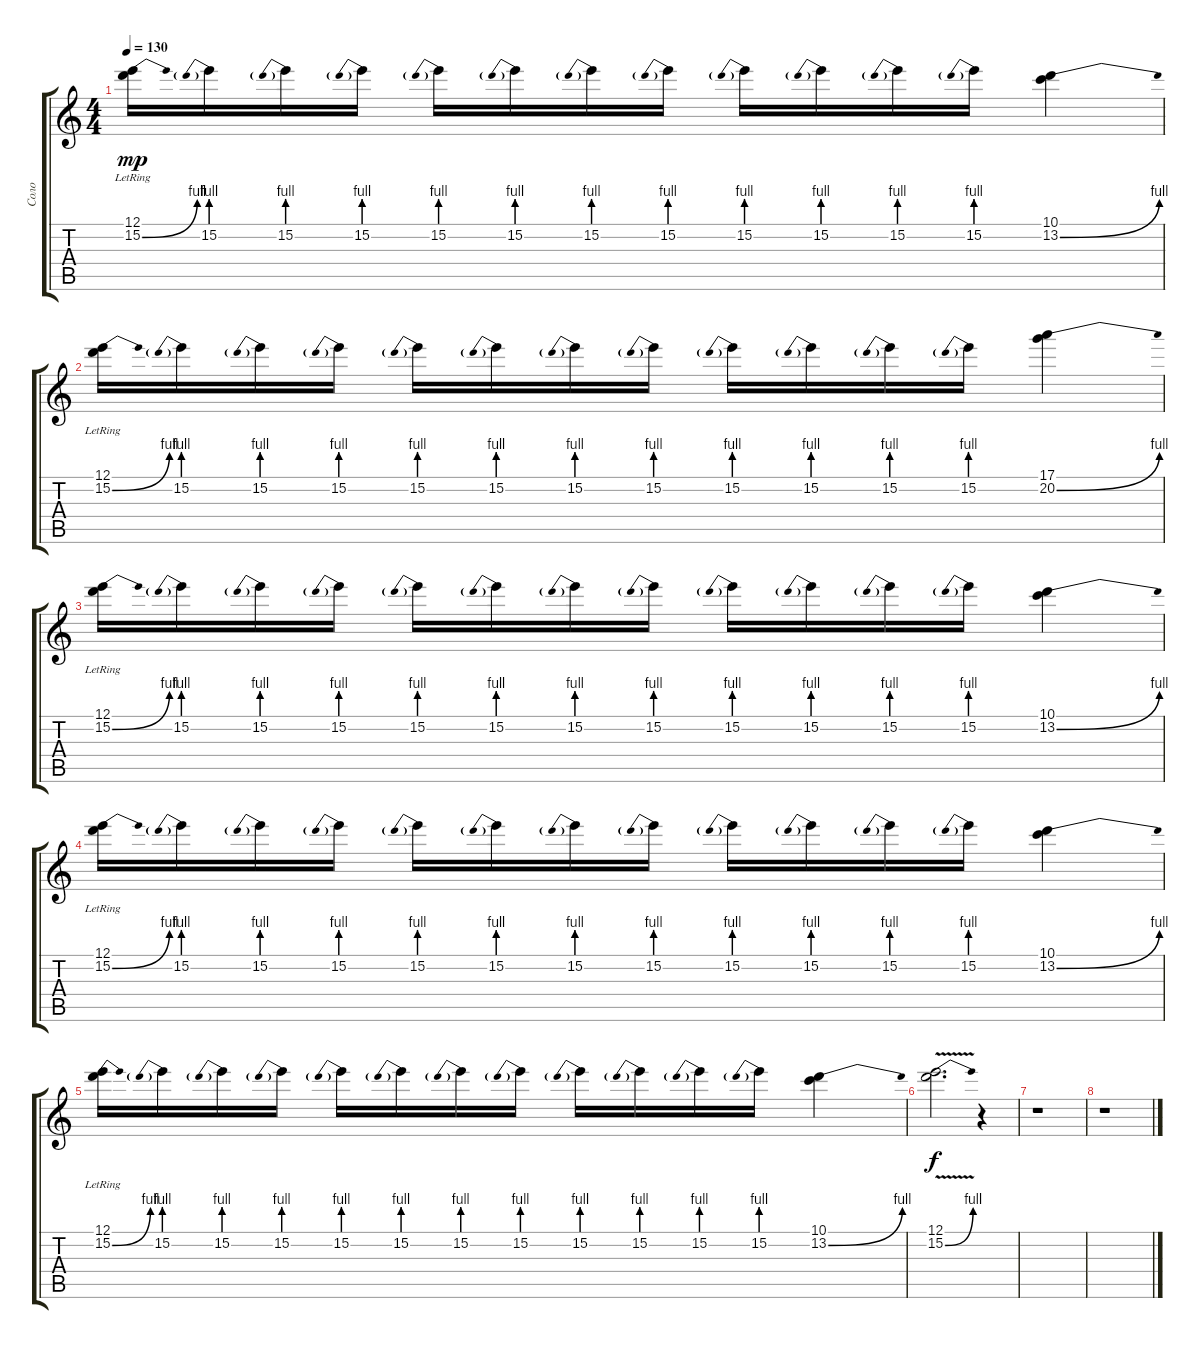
\track ("Соло" "Соло") {instrument distortionguitar}
\staff {score tabs}
\tuning (E4 B3 G3 D3 A2 E2) {hide}
\ts (4 4)
\tempo 130
\clef g2
\ks c
(12.1{lr} 15.2{be (bend 0 0 60 4)}).16{dy mp} 15.2{be (prebend 0 4 60 4)}.16 15.2{be (prebend 0 4 60 4)}.16 15.2{be (prebend 0 4 60 4)}.16 15.2{be (prebend 0 4 60 4)}.16 15.2{be (prebend 0 4 60 4)}.16 15.2{be (prebend 0 4 60 4)}.16 15.2{be (prebend 0 4 60 4)}.16 15.2{be (prebend 0 4 60 4)}.16 15.2{be (prebend 0 4 60 4)}.16 15.2{be (prebend 0 4 60 4)}.16 15.2{be (prebend 0 4 60 4)}.16 (10.1 13.2{be (bend 0 0 60 4)}).4 |
(12.1{lr} 15.2{be (bend 0 0 60 4)}).16 15.2{be (prebend 0 4 60 4)}.16 15.2{be (prebend 0 4 60 4)}.16 15.2{be (prebend 0 4 60 4)}.16 15.2{be (prebend 0 4 60 4)}.16 15.2{be (prebend 0 4 60 4)}.16 15.2{be (prebend 0 4 60 4)}.16 15.2{be (prebend 0 4 60 4)}.16 15.2{be (prebend 0 4 60 4)}.16 15.2{be (prebend 0 4 60 4)}.16 15.2{be (prebend 0 4 60 4)}.16 15.2{be (prebend 0 4 60 4)}.16 (17.1 20.2{be (bend 0 0 60 4)}).4 |
(12.1{lr} 15.2{be (bend 0 0 60 4)}).16 15.2{be (prebend 0 4 60 4)}.16 15.2{be (prebend 0 4 60 4)}.16 15.2{be (prebend 0 4 60 4)}.16 15.2{be (prebend 0 4 60 4)}.16 15.2{be (prebend 0 4 60 4)}.16 15.2{be (prebend 0 4 60 4)}.16 15.2{be (prebend 0 4 60 4)}.16 15.2{be (prebend 0 4 60 4)}.16 15.2{be (prebend 0 4 60 4)}.16 15.2{be (prebend 0 4 60 4)}.16 15.2{be (prebend 0 4 60 4)}.16 (10.1 13.2{be (bend 0 0 60 4)}).4 |
(12.1{lr} 15.2{be (bend 0 0 60 4)}).16 15.2{be (prebend 0 4 60 4)}.16 15.2{be (prebend 0 4 60 4)}.16 15.2{be (prebend 0 4 60 4)}.16 15.2{be (prebend 0 4 60 4)}.16 15.2{be (prebend 0 4 60 4)}.16 15.2{be (prebend 0 4 60 4)}.16 15.2{be (prebend 0 4 60 4)}.16 15.2{be (prebend 0 4 60 4)}.16 15.2{be (prebend 0 4 60 4)}.16 15.2{be (prebend 0 4 60 4)}.16 15.2{be (prebend 0 4 60 4)}.16 (10.1 13.2{be (bend 0 0 60 4)}).4 |
(12.1{lr} 15.2{be (bend 0 0 60 4)}).16 15.2{be (prebend 0 4 60 4)}.16 15.2{be (prebend 0 4 60 4)}.16 15.2{be (prebend 0 4 60 4)}.16 15.2{be (prebend 0 4 60 4)}.16 15.2{be (prebend 0 4 60 4)}.16 15.2{be (prebend 0 4 60 4)}.16 15.2{be (prebend 0 4 60 4)}.16 15.2{be (prebend 0 4 60 4)}.16 15.2{be (prebend 0 4 60 4)}.16 15.2{be (prebend 0 4 60 4)}.16 15.2{be (prebend 0 4 60 4)}.16 (10.1 13.2{be (bend 0 0 60 4)}).4 |
(12.1 15.2{be (bend 0 0 60 4) v}).2{d dy f} r.4 |
r.1 |
r.1
